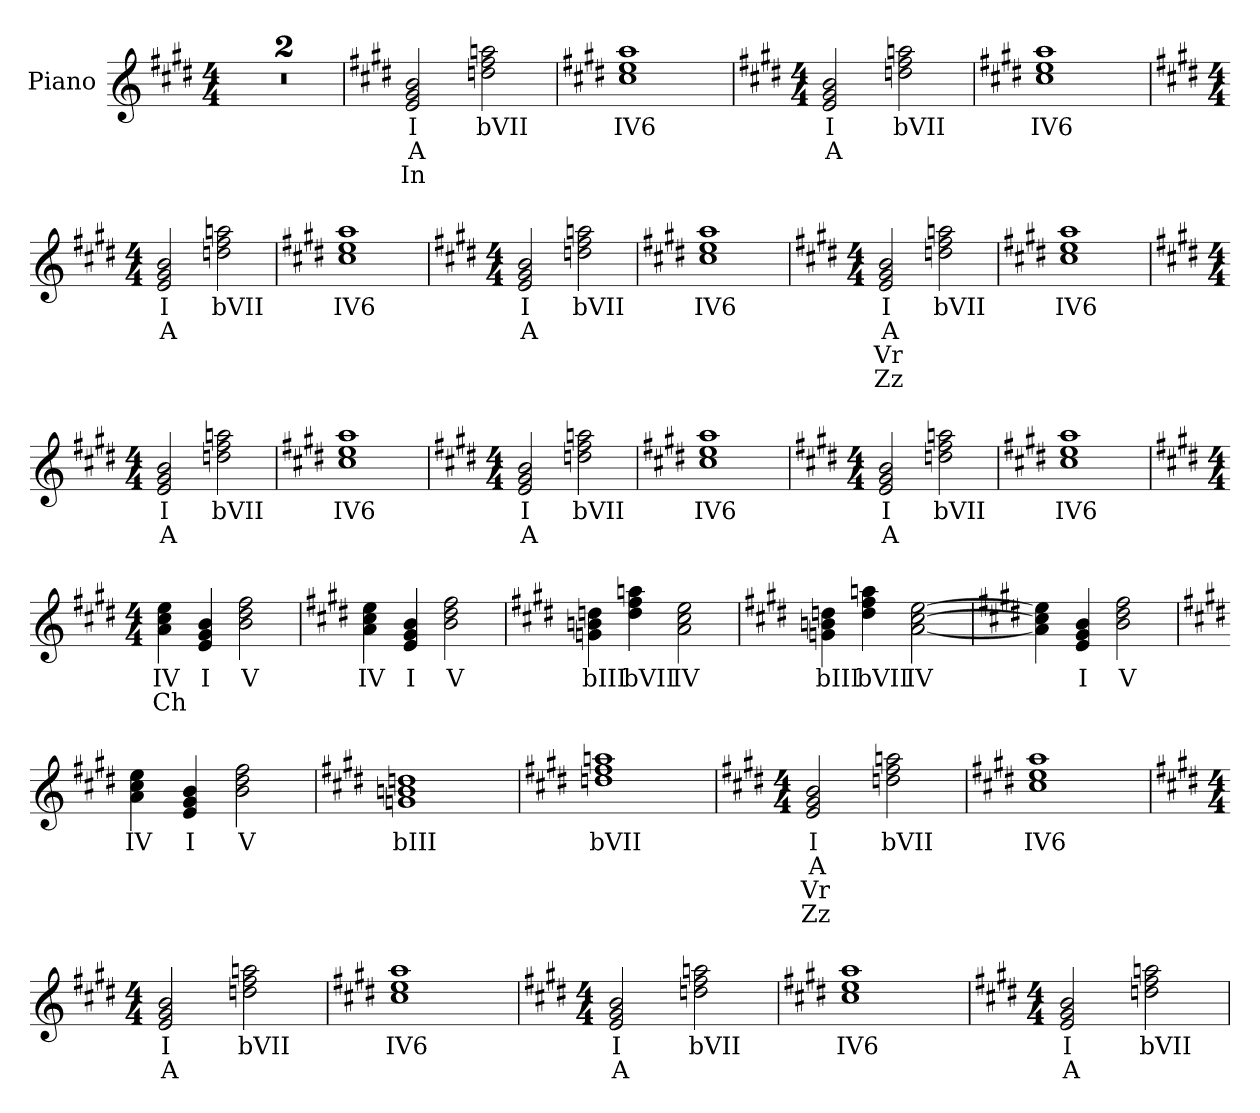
**kern	**text	**text	**text	**text
*part1	*part1	*part1	*part1	*part1
*staff1	*staff1	*staff1	*staff1	*staff1
*I"Piano	*	*	*	*
*I'Pno	*	*	*	*
*k[f#c#g#d#]	*	*	*	*
*E:	*	*	*	*
*M4/4	*	*	*	*
=	=	=	=	=
1r	.	.	.	.
=	=	=	=	=
*k[f#c#g#d#]	*	*	*	*
*E:	*	*	*	*
*M4/4	*	*	*	*
1r	.	.	.	.
=	=	=	=	=
*k[f#c#g#d#]	*	*	*	*
*E:	*	*	*	*
2e 2g# 2b	I	A	In	.
2ddn 2ff# 2aan	bVII	.	.	.
=	=	=	=	=
*k[f#c#g#d#]	*	*	*	*
*E:	*	*	*	*
1cc# 1ee 1aa	IV6	.	.	.
=	=	=	=	=
*k[f#c#g#d#]	*	*	*	*
*E:	*	*	*	*
*M4/4	*	*	*	*
2e 2g# 2b	I	A	.	.
2ddn 2ff# 2aan	bVII	.	.	.
=	=	=	=	=
*k[f#c#g#d#]	*	*	*	*
*E:	*	*	*	*
1cc# 1ee 1aa	IV6	.	.	.
=	=	=	=	=
*k[f#c#g#d#]	*	*	*	*
*E:	*	*	*	*
*M4/4	*	*	*	*
2e 2g# 2b	I	A	.	.
2ddn 2ff# 2aan	bVII	.	.	.
=	=	=	=	=
*k[f#c#g#d#]	*	*	*	*
*E:	*	*	*	*
1cc# 1ee 1aa	IV6	.	.	.
=	=	=	=	=
*k[f#c#g#d#]	*	*	*	*
*E:	*	*	*	*
*M4/4	*	*	*	*
2e 2g# 2b	I	A	.	.
2ddn 2ff# 2aan	bVII	.	.	.
=	=	=	=	=
*k[f#c#g#d#]	*	*	*	*
*E:	*	*	*	*
1cc# 1ee 1aa	IV6	.	.	.
=	=	=	=	=
*k[f#c#g#d#]	*	*	*	*
*E:	*	*	*	*
*M4/4	*	*	*	*
2e 2g# 2b	I	A	Vr	Zz
2ddn 2ff# 2aan	bVII	.	.	.
=	=	=	=	=
*k[f#c#g#d#]	*	*	*	*
*E:	*	*	*	*
1cc# 1ee 1aa	IV6	.	.	.
=	=	=	=	=
*k[f#c#g#d#]	*	*	*	*
*E:	*	*	*	*
*M4/4	*	*	*	*
2e 2g# 2b	I	A	.	.
2ddn 2ff# 2aan	bVII	.	.	.
=	=	=	=	=
*k[f#c#g#d#]	*	*	*	*
*E:	*	*	*	*
1cc# 1ee 1aa	IV6	.	.	.
=	=	=	=	=
*k[f#c#g#d#]	*	*	*	*
*E:	*	*	*	*
*M4/4	*	*	*	*
2e 2g# 2b	I	A	.	.
2ddn 2ff# 2aan	bVII	.	.	.
=	=	=	=	=
*k[f#c#g#d#]	*	*	*	*
*E:	*	*	*	*
1cc# 1ee 1aa	IV6	.	.	.
=	=	=	=	=
*k[f#c#g#d#]	*	*	*	*
*E:	*	*	*	*
*M4/4	*	*	*	*
2e 2g# 2b	I	A	.	.
2ddn 2ff# 2aan	bVII	.	.	.
=	=	=	=	=
*k[f#c#g#d#]	*	*	*	*
*E:	*	*	*	*
1cc# 1ee 1aa	IV6	.	.	.
=	=	=	=	=
*k[f#c#g#d#]	*	*	*	*
*E:	*	*	*	*
*M4/4	*	*	*	*
4a 4cc# 4ee	IV	Ch	.	.
4e 4g# 4b	I	.	.	.
2b 2dd# 2ff#	V	.	.	.
=	=	=	=	=
*k[f#c#g#d#]	*	*	*	*
*E:	*	*	*	*
4a 4cc# 4ee	IV	.	.	.
4e 4g# 4b	I	.	.	.
2b 2dd# 2ff#	V	.	.	.
=	=	=	=	=
*k[f#c#g#d#]	*	*	*	*
*E:	*	*	*	*
4gn 4bn 4ddn	bIII	.	.	.
4dd 4ff# 4aan	bVII	.	.	.
2a 2cc# 2ee	IV	.	.	.
=	=	=	=	=
*k[f#c#g#d#]	*	*	*	*
*E:	*	*	*	*
4gn 4bn 4ddn	bIII	.	.	.
4dd 4ff# 4aan	bVII	.	.	.
[2a [2cc# [2ee	IV	.	.	.
=	=	=	=	=
*k[f#c#g#d#]	*	*	*	*
*E:	*	*	*	*
4a] 4cc#] 4ee]	.	.	.	.
4e 4g# 4b	I	.	.	.
2b 2dd# 2ff#	V	.	.	.
=	=	=	=	=
*k[f#c#g#d#]	*	*	*	*
*E:	*	*	*	*
4a 4cc# 4ee	IV	.	.	.
4e 4g# 4b	I	.	.	.
2b 2dd# 2ff#	V	.	.	.
=	=	=	=	=
*k[f#c#g#d#]	*	*	*	*
*E:	*	*	*	*
1gn 1bn 1ddn	bIII	.	.	.
=	=	=	=	=
*k[f#c#g#d#]	*	*	*	*
*E:	*	*	*	*
1ddn 1ff# 1aan	bVII	.	.	.
=	=	=	=	=
*k[f#c#g#d#]	*	*	*	*
*E:	*	*	*	*
*M4/4	*	*	*	*
2e 2g# 2b	I	A	Vr	Zz
2ddn 2ff# 2aan	bVII	.	.	.
=	=	=	=	=
*k[f#c#g#d#]	*	*	*	*
*E:	*	*	*	*
1cc# 1ee 1aa	IV6	.	.	.
=	=	=	=	=
*k[f#c#g#d#]	*	*	*	*
*E:	*	*	*	*
*M4/4	*	*	*	*
2e 2g# 2b	I	A	.	.
2ddn 2ff# 2aan	bVII	.	.	.
=	=	=	=	=
*k[f#c#g#d#]	*	*	*	*
*E:	*	*	*	*
1cc# 1ee 1aa	IV6	.	.	.
=	=	=	=	=
*k[f#c#g#d#]	*	*	*	*
*E:	*	*	*	*
*M4/4	*	*	*	*
2e 2g# 2b	I	A	.	.
2ddn 2ff# 2aan	bVII	.	.	.
=	=	=	=	=
*k[f#c#g#d#]	*	*	*	*
*E:	*	*	*	*
1cc# 1ee 1aa	IV6	.	.	.
=	=	=	=	=
*k[f#c#g#d#]	*	*	*	*
*E:	*	*	*	*
*M4/4	*	*	*	*
2e 2g# 2b	I	A	.	.
2ddn 2ff# 2aan	bVII	.	.	.
=	=	=	=	=
*-	*-	*-	*-	*-
